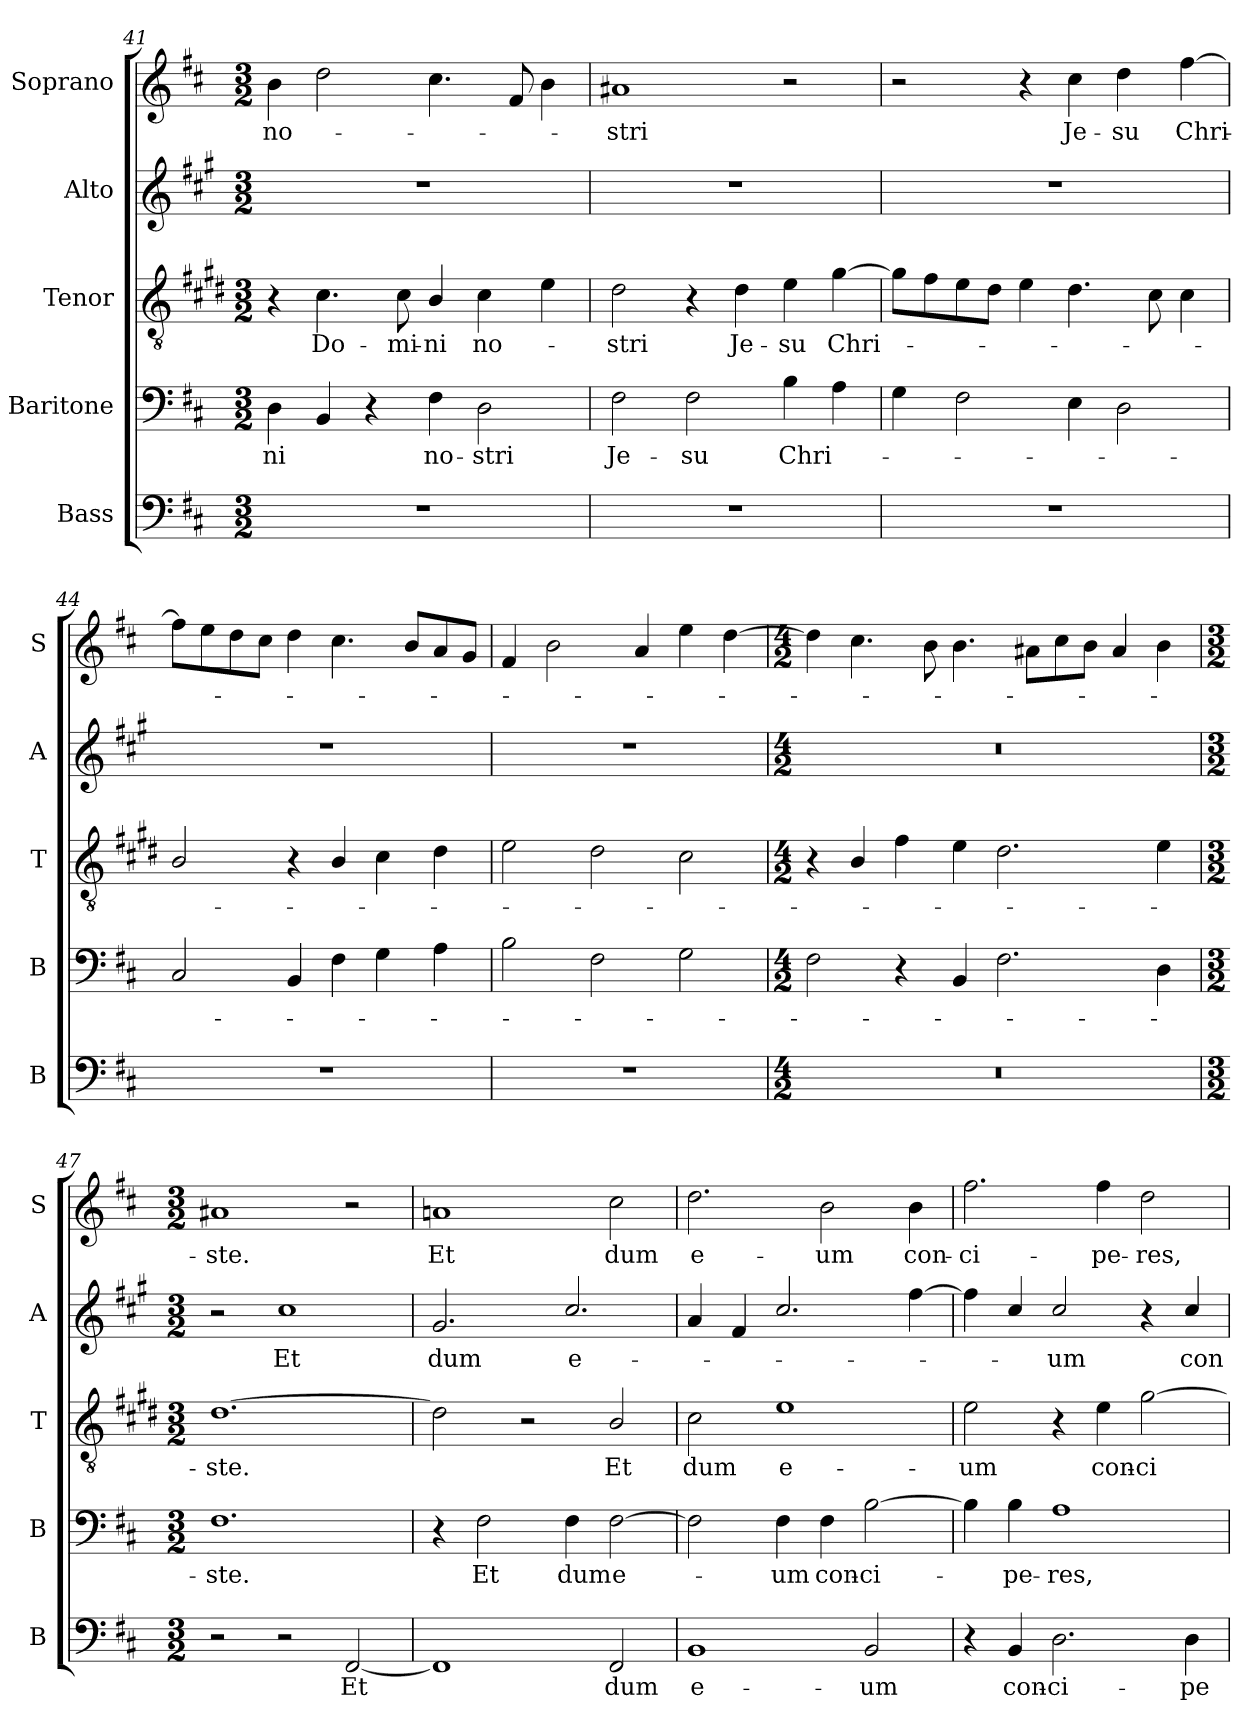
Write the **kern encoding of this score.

**kern	**text	**kern	**text	**kern	**text	**kern	**text	**kern	**text
*part5	*part5	*part4	*part4	*part3	*part3	*part2	*part2	*part1	*part1
*staff5	*staff5	*staff4	*staff4	*staff3	*staff3	*staff2	*staff2	*staff1	*staff1
*I"Bass	*	*I"Baritone	*	*I"Tenor	*	*I"Alto	*	*I"Soprano	*
*I'B	*	*I'B	*	*I'T	*	*I'A	*	*I'S	*
!!LO:PB:g=z
*clefF4	*	*clefF4	*	*clefGv2	*	*clefG2	*	*clefG2	*
*	*	*	*	*ITrd1c2	*	*ITrd4c7	*	*	*
*k[f#c#]	*	*k[f#c#]	*	*k[f#c#]	*	*k[f#c#]	*	*k[f#c#]	*
*D:	*	*D:	*	*D:	*	*D:	*	*D:	*
*M3/2	*	*M3/2	*	*M3/2	*	*M3/2	*	*M3/2	*
=41	=41	=41	=41	=41	=41	=41	=41	=41	=41
!	!	!	!LO:LY:b	!	!	!	!	!	!LO:LY:b
1.r	.	4D\	-ni	4r	.	1.r	.	4b\	no-
!	!	!	!	!	!LO:LY:b	!	!	!	!
.	.	4BB/	.	4.B\	Do-	.	.	2dd\	.
.	.	4r	.	.	.	.	.	.	.
!	!	!	!	!	!LO:LY:b	!	!	!	!
.	.	.	.	8B\	-mi-	.	.	.	.
!	!	!	!LO:LY:b	!	!LO:LY:b	!	!	!	!
.	.	4F#\	no-	4A/	-ni	.	.	4.cc#\	.
!	!	!	!LO:LY:b	!	!LO:LY:b	!	!	!	!
.	.	2D\	-stri	4B\	no-	.	.	.	.
.	.	.	.	.	.	.	.	8f#/	.
.	.	.	.	4d\	.	.	.	4b\	.
=42	=42	=42	=42	=42	=42	=42	=42	=42	=42
!	!	!	!LO:LY:b	!	!LO:LY:b	!	!	!	!LO:LY:b
1.r	.	2F#\	Je-	2c#\	-stri	1.r	.	1a#X	-stri
!	!	!	!LO:LY:b	!	!	!	!	!	!
.	.	2F#\	-su	4r	.	.	.	.	.
!	!	!	!	!	!LO:LY:b	!	!	!	!
.	.	.	.	4c#\	Je-	.	.	.	.
!	!	!	!LO:LY:b	!	!LO:LY:b	!	!	!	!
.	.	4B\	Chri-	4d\	-su	.	.	2r	.
!	!	!	!	!	!LO:LY:b	!	!	!	!
.	.	4A\	.	[4f#\	Chri-	.	.	.	.
=43	=43	=43	=43	=43	=43	=43	=43	=43	=43
1.r	.	4G\	.	8f#\L]	.	1.r	.	2r	.
.	.	.	.	8e\	.	.	.	.	.
.	.	2F#\	.	8d\	.	.	.	.	.
.	.	.	.	8c#\J	.	.	.	.	.
.	.	.	.	4d\	.	.	.	4r	.
!	!	!	!	!	!	!	!	!	!LO:LY:b
.	.	4E\	.	4.c#\	.	.	.	4cc#\	Je-
!	!	!	!	!	!	!	!	!	!LO:LY:b
.	.	2D\	.	.	.	.	.	4dd\	-su
.	.	.	.	8B\	.	.	.	.	.
!	!	!	!	!	!	!	!	!	!LO:LY:b
.	.	.	.	4B\	.	.	.	[4ff#\	Chri-
=44	=44	=44	=44	=44	=44	=44	=44	=44	=44
1.r	.	2C#/	.	2A/	.	1.r	.	8ff#\L]	.
.	.	.	.	.	.	.	.	8ee\	.
.	.	.	.	.	.	.	.	8dd\	.
.	.	.	.	.	.	.	.	8cc#\J	.
.	.	4BB/	.	4r	.	.	.	4dd\	.
.	.	4F#\	.	4A/	.	.	.	4.cc#\	.
.	.	4G\	.	4B\	.	.	.	.	.
.	.	.	.	.	.	.	.	8b/L	.
.	.	4A\	.	4c#\	.	.	.	8a/	.
.	.	.	.	.	.	.	.	8g/J	.
=45	=45	=45	=45	=45	=45	=45	=45	=45	=45
1.r	.	2B\	.	2d\	.	1.r	.	4f#/	.
.	.	.	.	.	.	.	.	2b\	.
.	.	2F#\	.	2c#\	.	.	.	.	.
.	.	.	.	.	.	.	.	4a/	.
.	.	2G\	.	2B\	.	.	.	4ee\	.
.	.	.	.	.	.	.	.	[4dd\	.
!!LO:LB:g=z
=46	=46	=46	=46	=46	=46	=46	=46	=46	=46
*M4/2	*	*M4/2	*	*M4/2	*	*M4/2	*	*M4/2	*
0r	.	2F#\	.	4r	.	0r	.	4dd\]	.
.	.	.	.	4A/	.	.	.	4.cc#\	.
.	.	4r	.	4e\	.	.	.	.	.
.	.	.	.	.	.	.	.	8b\	.
.	.	4BB/	.	4d\	.	.	.	4.b\	.
.	.	2.F#\	.	2.c#\	.	.	.	.	.
.	.	.	.	.	.	.	.	8a#X\L	.
.	.	.	.	.	.	.	.	8cc#\	.
.	.	.	.	.	.	.	.	8b\J	.
.	.	.	.	.	.	.	.	4a#/	.
.	.	4D\	.	4d\	.	.	.	4b\	.
=47	=47	=47	=47	=47	=47	=47	=47	=47	=47
*M3/2	*	*M3/2	*	*M3/2	*	*M3/2	*	*M3/2	*
!	!	!	!LO:LY:b	!	!LO:LY:b	!	!	!	!LO:LY:b
2r	.	1.F#	-ste.	[1.c#	-ste.	2r	.	1a#X	-ste.
!	!	!	!	!	!	!	!LO:LY:b	!	!
2r	.	.	.	.	.	1f#	Et	.	.
!	!LO:LY:b	!	!	!	!	!	!	!	!
[2FF#/	Et	.	.	.	.	.	.	2r	.
=48	=48	=48	=48	=48	=48	=48	=48	=48	=48
!	!	!	!	!	!	!	!LO:LY:b	!	!LO:LY:b
1FF#]	.	4r	.	2c#\]	.	2.c#/	dum	1ani	Et
!	!	!	!LO:LY:b	!	!	!	!	!	!
.	.	2F#\	Et	.	.	.	.	.	.
.	.	.	.	2r	.	.	.	.	.
!	!	!	!LO:LY:b	!	!	!	!LO:LY:b	!	!
.	.	4F#\	dum	.	.	2.f#/	e-	.	.
!	!LO:LY:b	!	!LO:LY:b	!	!LO:LY:b	!	!	!	!LO:LY:b
2FF#/	dum	[2F#\	e-	2A/	Et	.	.	2cc#\	dum
=49	=49	=49	=49	=49	=49	=49	=49	=49	=49
!	!LO:LY:b	!	!	!	!LO:LY:b	!	!	!	!LO:LY:b
1BB	e-	2F#\]	.	2B\	dum	4d/	.	2.dd\	e-
.	.	.	.	.	.	4B/	.	.	.
!	!	!	!LO:LY:b	!	!LO:LY:b	!	!	!	!
.	.	4F#\	-um	1d	e-	2.f#/	.	.	.
!	!	!	!LO:LY:b	!	!	!	!	!	!LO:LY:b
.	.	4F#\	con-	.	.	.	.	2b\	-um
!	!LO:LY:b	!	!LO:LY:b	!	!	!	!	!	!
2BB/	-um	[2B\	-ci-	.	.	.	.	.	.
!	!	!	!	!	!	!	!	!	!LO:LY:b
.	.	.	.	.	.	[4b\	.	4b\	con-
=50	=50	=50	=50	=50	=50	=50	=50	=50	=50
!	!	!	!	!	!LO:LY:b	!	!	!	!LO:LY:b
4r	.	4B\]	.	2d\	-um	4b\]	.	2.ff#\	-ci-
!	!LO:LY:b	!	!LO:LY:b	!	!	!	!	!	!
4BB/	con-	4B\	-pe-	.	.	4f#/	.	.	.
!	!LO:LY:b	!	!LO:LY:b	!	!	!	!LO:LY:b	!	!
2.D\	-ci-	1A	-res,	4r	.	2f#/	-um	.	.
!	!	!	!	!	!LO:LY:b	!	!	!	!LO:LY:b
.	.	.	.	4d\	con-	.	.	4ff#\	-pe-
!	!	!	!	!	!LO:LY:b	!	!	!	!LO:LY:b
.	.	.	.	[2f#\	-ci-	4r	.	2dd\	-res,
!	!LO:LY:b	!	!	!	!	!	!LO:LY:b	!	!
4D\	-pe-	.	.	.	.	4f#/	con-	.	.
=	=	=	=	=	=	=	=	=	=
*-	*-	*-	*-	*-	*-	*-	*-	*-	*-
